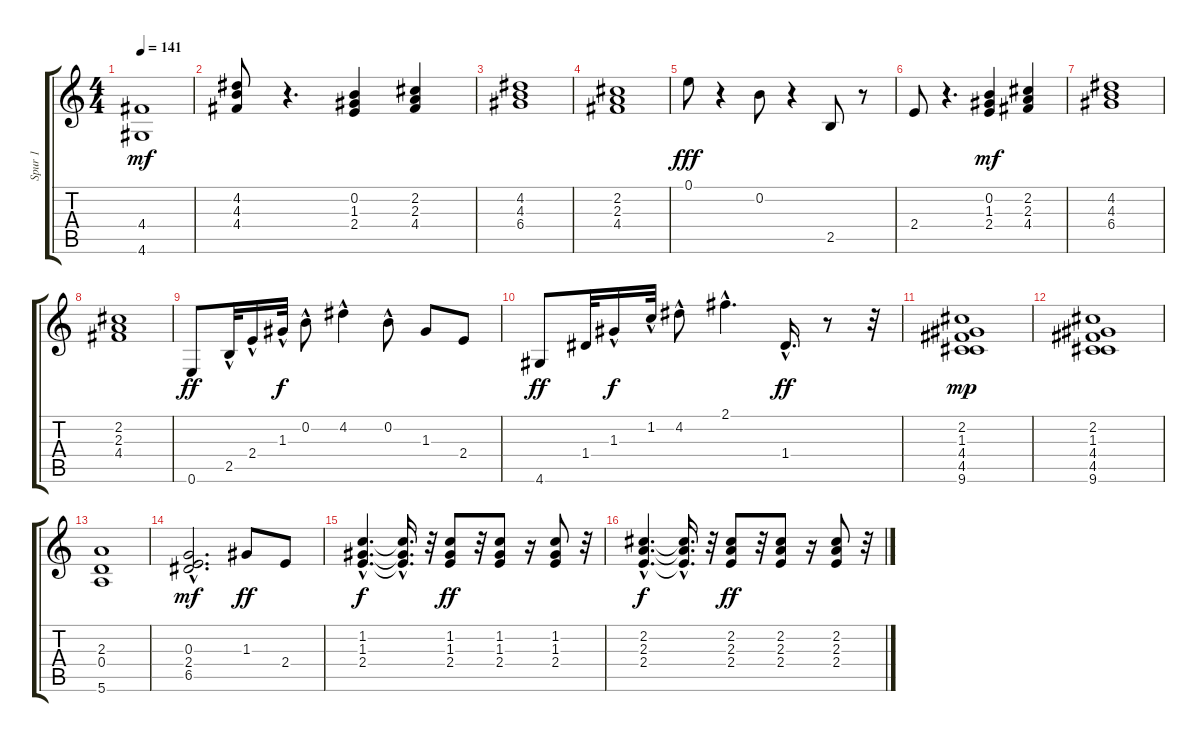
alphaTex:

\track ("Spur 1" "Spur 1") {instrument electricguitarclean}
\staff {score tabs}
\tuning (E4 B3 G3 D3 A2 E2) {hide}
\ts (4 4)
\tempo 141
\clef g2
\ks c
(4.4 4.6).1{dy mf} |
(4.2 4.3 4.4).8 r.4{d} (0.2 1.3 2.4).4 (2.2 2.3 4.4).4 |
(4.2 4.3 6.4).1 |
(2.2 2.3 4.4).1 |
0.1.8{dy fff} r.4 0.2.8 r.4 2.5.8 r.8 |
2.4.8 r.4{d} (0.2 1.3 2.4).4{dy mf} (2.2 2.3 4.4).4 |
(4.2 4.3 6.4).1 |
(2.2 2.3 4.4).1 |
0.6.8{dy ff} 2.5{hac}.32 2.4{hac}.16 1.3{hac}.32{dy f} 0.2{hac}.8 4.2{hac}.4 0.2{hac}.8 1.3.8 2.4.8 |
4.6.8{dy ff} 1.4.32 1.3{hac}.16{dy f} 1.2{hac}.32 4.2{hac}.8 2.1{hac}.4{d} 1.4{hac}.16{d dy ff} r.8 r.32 |
(2.2 1.3 4.4 4.5 9.6).1{dy mp} |
(2.2 1.3 4.4 4.5 9.6).1 |
(2.3 0.4 5.6).1 |
(0.3{hac} 2.4{hac} 6.5{hac}).2{d dy mf} 1.3.8{dy ff} 2.4.8 |
(1.2{hac} 1.3{hac} 2.4{hac}).4{d dy f} (1.2{hac t} 1.3{hac t} 2.4{hac t}).16{d} r.32 (1.2 1.3 2.4).8{dy ff} r.32 (1.2 1.3 2.4).8 r.16 (1.2 1.3 2.4).8 r.32 |
(2.2{hac} 2.3{hac} 2.4{hac}).4{d dy f} (2.2{hac t} 2.3{hac t} 2.4{hac t}).16{d} r.32 (2.2 2.3 2.4).8{dy ff} r.32 (2.2 2.3 2.4).8 r.16 (2.2 2.3 2.4).8 r.32
